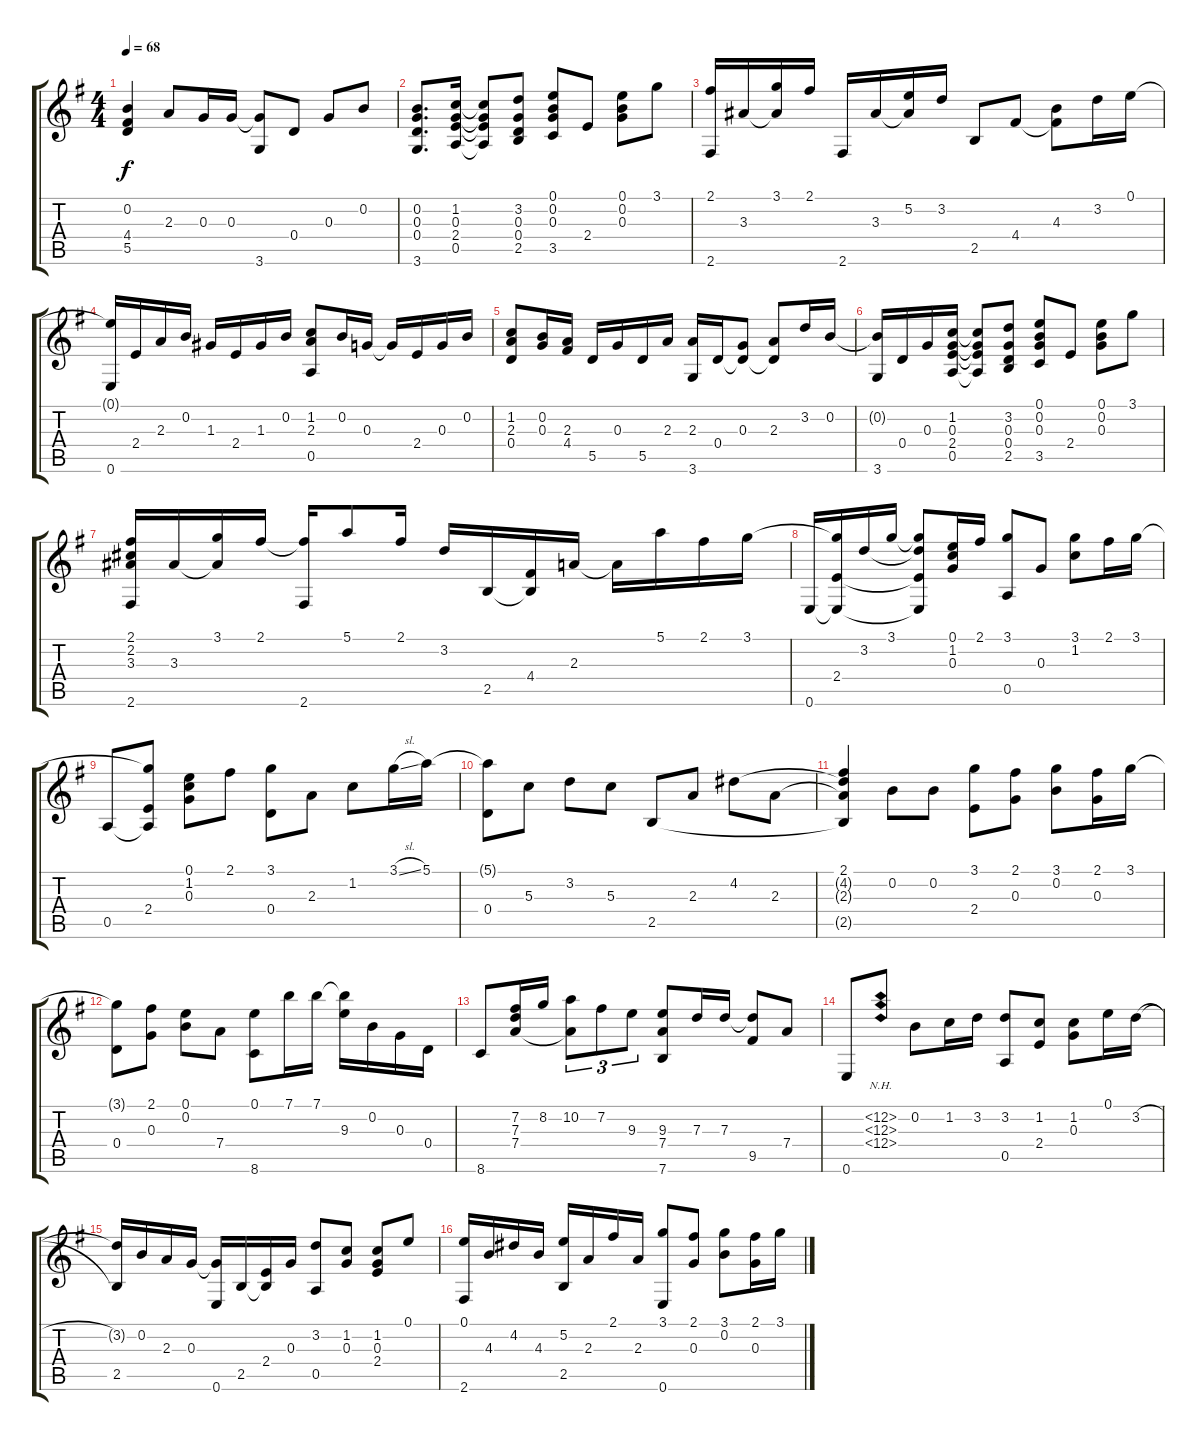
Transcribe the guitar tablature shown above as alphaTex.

\track "" {instrument acousticguitarsteel}
\staff {score tabs}
\tuning (E4 B3 G3 D3 A2 E2) {hide}
\ts (4 4)
\tempo 68
\clef g2
\ks g
(0.2 4.4 5.5).4{dy f} 2.3.8 0.3.16 0.3.16 (0.3{t} 3.6).8 0.4.8 0.3.8 0.2.8 |
(0.2 0.3 0.4 3.6).8{d} (1.2 0.3 2.4 0.5).16 (1.2{t} 0.3{t} 2.4{t} 0.5{t}).8 (3.2 0.3 0.4 2.5).8 (0.1 0.2 0.3 3.5).8 2.4.8 (0.1 0.2 0.3).8 3.1.8 |
(2.1 2.6).16 3.3.16 (3.1 3.3{t}).16 2.1.16 2.6.16 3.3.16 (5.2 3.3{t}).16 3.2.16 2.5.8 4.4.8 (4.3 4.4{t}).8 3.2.16 0.1.16 |
(0.1{t} 0.6).16 2.4.16 2.3.16 0.2.16 1.3.16 2.4.16 1.3.16 0.2.16 (1.2 2.3 0.5).8 0.2.16 0.3.16 0.3{t}.16 2.4.16 0.3.16 0.2.16 |
(1.2 2.3 0.4).8 (0.2 0.3).16 (2.3 4.4).16 5.5.16 0.3.16 5.5.16 2.3.16 (2.3 3.6).16 0.4.16 (0.3 0.4{t}).8 (2.3 0.4{t}).8 3.2.16 0.2.16 |
(0.2{t} 3.6).16 0.4.16 0.3.16 (1.2 0.3 2.4 0.5).16 (1.2{t} 0.3{t} 2.4{t} 0.5{t}).8 (3.2 0.3 0.4 2.5).8 (0.1 0.2 0.3 3.5).8 2.4.8 (0.1 0.2 0.3).8 3.1.8 |
(2.1 2.2 3.3 2.6).16 3.3.16 (3.1 3.3{t}).16 2.1.16 (2.1{t} 2.6).16 5.1.8 2.1.16 3.2.16 2.5.16 (4.4 2.5{t}).16 2.3.16 2.3{t}.16 5.1.16 2.1.16 3.1.16 |
0.6.16 (3.1{t} 2.4 0.6{t}).16 3.2.16 3.1.16 (3.1{t} 3.2{t} 2.4{t} 0.6{t}).8 (0.1 1.2 0.3).16 2.1.16 (3.1 0.5).8 0.3.8 (3.1 1.2).8 2.1.16 3.1.16 |
0.5.8 (3.1{t} 2.4 0.5{t}).8 (0.1 1.2 0.3).8 2.1.8 (3.1 0.4).8 2.3.8 1.2.8 3.1{sl}.16 5.1.16 |
(5.1{t} 0.4).8 5.3.8 3.2.8 5.3.8 2.5.8 2.3.8 4.2.8 2.3.8 |
(2.1 4.2{t} 2.3{t} 2.5{t}).4 0.2.8 0.2.8 (3.1 2.4).8 (2.1 0.3).8 (3.1 0.2).8 (2.1 0.3).16 3.1.16 |
(3.1{t} 0.4).8 (2.1 0.3).8 (0.1 0.2).8 7.4.8 (0.1 8.6).8 7.1.16 7.1.16 (7.1{t} 9.3).16 0.2.16 0.3.16 0.4.16 |
8.6.8 (7.2 7.3 7.4).16 8.2.16 (10.2 7.4{t}).8{tu (3 2)} 7.2.8{tu (3 2)} 9.3.8{tu (3 2)} (9.3 7.4 7.6).8 7.3.16 7.3.16 (7.3{t} 9.5).8 7.4.8 |
0.6.8 (0.2{nh} 0.3{nh} 0.4{nh}).8 0.2.8 1.2.16 3.2.16 (3.2 0.5).8 (1.2 2.4).8 (1.2 0.3).8 0.1.16 3.2{h}.16 |
(3.2{t} 2.5).16 0.2.16 2.3.16 0.3.16 (0.3{t} 0.6).16 2.5.16 (2.4 2.5{t}).16 0.3.16 (3.2 0.5).8 (1.2 0.3).8 (1.2 0.3 2.4).8 0.1.8 |
(0.1 2.6).16 4.3.16 4.2.16 4.3.16 (5.2 2.5).16 2.3.16 2.1.16 2.3.16 (3.1 0.6).8 (2.1 0.3).8 (3.1 0.2).8 (2.1 0.3).16 3.1.16
